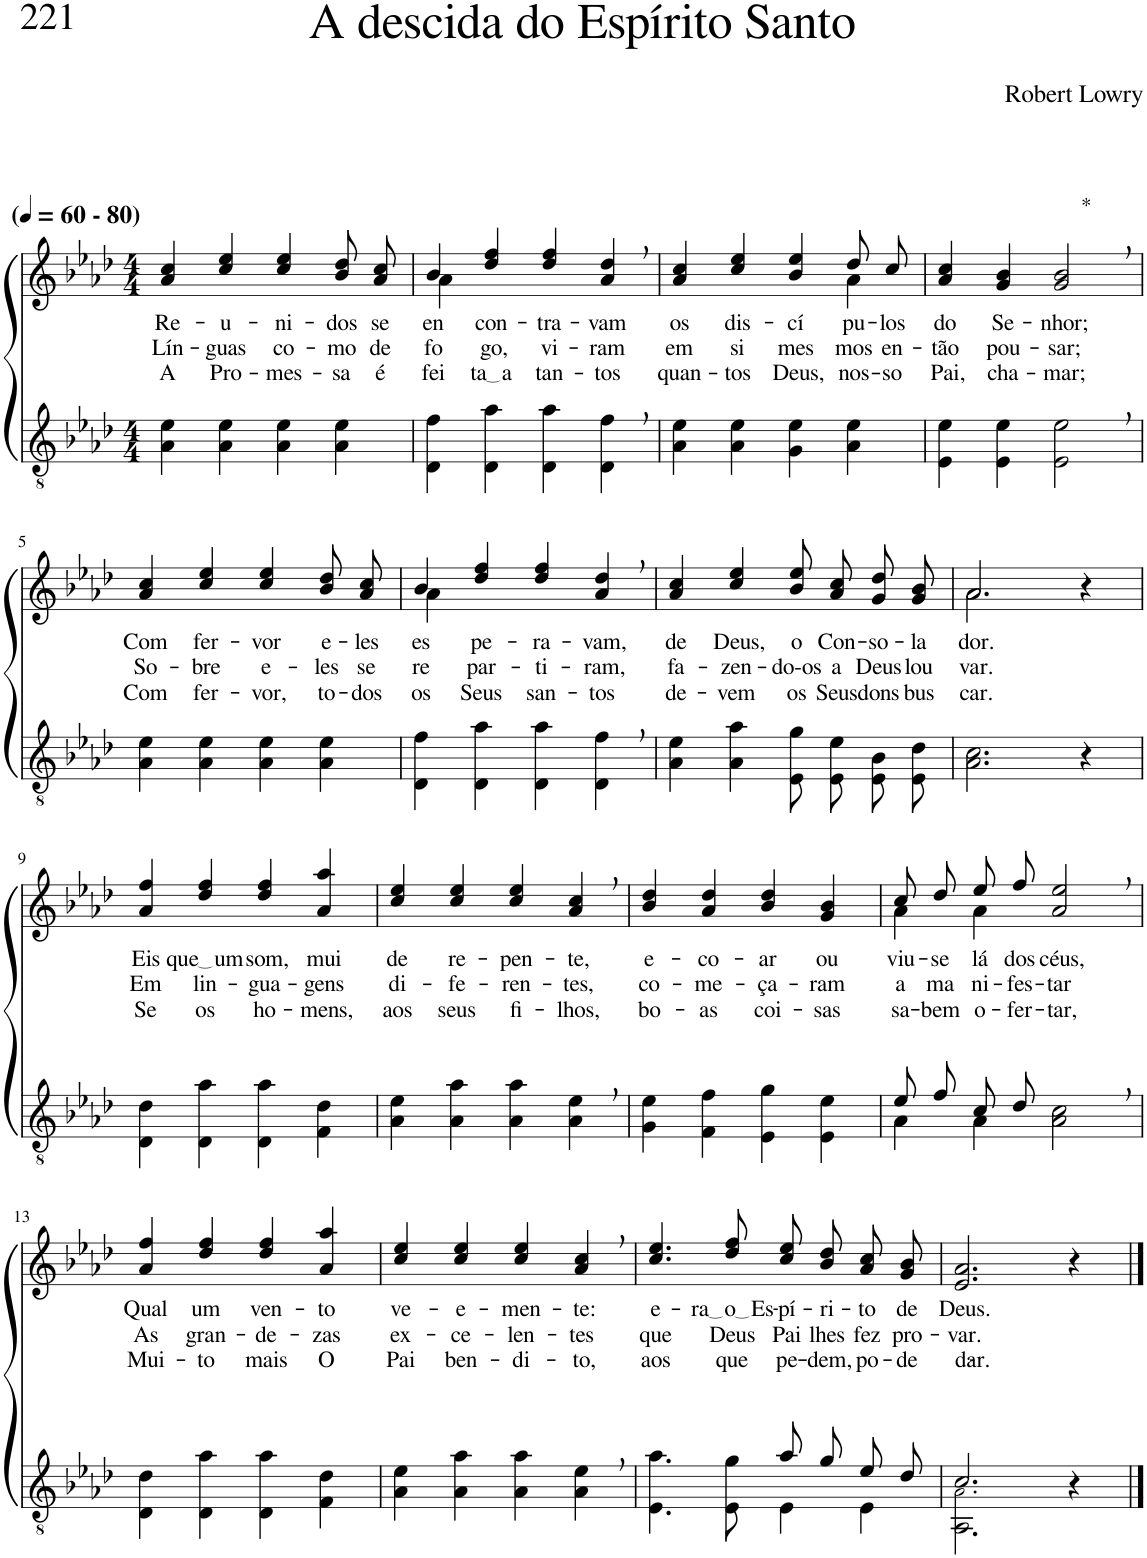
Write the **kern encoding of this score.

**kern	**kern	**text	**text	**text
*part2	*part1	*part1	*part1	*part1
*staff2	*staff1	*staff1	*staff1	*staff1
*I"Parte III e IV	*I"Parte I e II	*	*	*
*clefGv2	*clefG2	*	*	*
*Trd3c5	*Trd3c5	*	*	*
*k[b-e-a-d-]	*k[b-e-a-d-]	*	*	*
*M4/4	*M4/4	*	*	*
*MM60	*MM60	*	*	*
=1	=1	=1	=1	=1
!	!LO:TX:a:B:t=(	!	!	!
!	!LO:TX:a:B:t=- 80)	!	!	!
!	!	!LO:LY:b	!LO:LY:b	!LO:LY:b
4A-\ 4e-\	4a-/ 4cc/	Re-	Lín-	A
!	!	!LO:LY:b	!LO:LY:b	!LO:LY:b
4A-\ 4e-\	4cc/ 4ee-/	-u-	-guas	Pro-
!	!	!LO:LY:b	!LO:LY:b	!LO:LY:b
4A-\ 4e-\	4cc/ 4ee-/	-ni-	co-	-mes-
!	!	!LO:LY:b	!LO:LY:b	!LO:LY:b
4A-\ 4e-\	8b-\ 8dd-\L	-dos	-mo	-sa
!	!	!LO:LY:b	!LO:LY:b	!LO:LY:b
.	8a-\ 8cc\J	se	de	é
=2	=2	=2	=2	=2
*	*^	*	*	*
!	!	!	!LO:LY:b	!LO:LY:b	!LO:LY:b
4D-\ 4f\	4b-/	4a-\	en-	fo-	fei-
!	!	!	!LO:LY:b	!LO:LY:b	!LO:LY:b
4D-\ 4a-\	4dd-/ 4ff/	2.ryy	con-	-go,	ta a
!	!	!	!LO:LY:b	!LO:LY:b	!LO:LY:b
4D-\ 4a-\	4dd-/ 4ff/	.	-tra-	vi-	tan-
!	!	!	!LO:LY:b	!LO:LY:b	!LO:LY:b
4D-\, 4f\,	4a-/, 4dd-/,	.	-vam	-ram	-tos
=3	=3	=3	=3	=3	=3
!	!	!	!LO:LY:b	!LO:LY:b	!LO:LY:b
4A-\ 4e-\	4a-/ 4cc/	2.ryy	os	em	quan-
!	!	!	!LO:LY:b	!LO:LY:b	!LO:LY:b
4A-\ 4e-\	4cc/ 4ee-/	.	dis-	si	-tos
!	!	!	!LO:LY:b	!LO:LY:b	!LO:LY:b
4G\ 4e-\	4b-/ 4ee-/	.	-cí-	mes-	Deus,
!	!	!	!LO:LY:b	!LO:LY:b	!LO:LY:b
4A-\ 4e-\	8dd-/L	4a-\	-pu-	-mos	nos-
!	!	!	!LO:LY:b	!LO:LY:b	!LO:LY:b
.	8cc/J	.	-los	en-	-so
*	*v	*v	*	*	*
=4	=4	=4	=4	=4
!	!	!LO:LY:b	!LO:LY:b	!LO:LY:b
4E-\ 4e-\	4a-/ 4cc/	do	-tão	Pai,
!	!	!LO:LY:b	!LO:LY:b	!LO:LY:b
4E-\ 4e-\	4g/ 4b-/	Se-	pou-	cha-
!	!LO:TX:a:t=*	!	!	!
!	!	!LO:LY:b	!LO:LY:b	!LO:LY:b
2E-\, 2e-\,	2g/, 2b-/,	-nhor;	-sar;	-mar;
!!LO:LB:g=z
=5	=5	=5	=5	=5
!	!	!LO:LY:b	!LO:LY:b	!LO:LY:b
4A-\ 4e-\	4a-/ 4cc/	Com	So-	Com
!	!	!LO:LY:b	!LO:LY:b	!LO:LY:b
4A-\ 4e-\	4cc/ 4ee-/	fer-	-bre	fer-
!	!	!LO:LY:b	!LO:LY:b	!LO:LY:b
4A-\ 4e-\	4cc/ 4ee-/	-vor	e-	-vor,
!	!	!LO:LY:b	!LO:LY:b	!LO:LY:b
4A-\ 4e-\	8b-\ 8dd-\L	e-	-les	to-
!	!	!LO:LY:b	!LO:LY:b	!LO:LY:b
.	8a-\ 8cc\J	-les	se	-dos
=6	=6	=6	=6	=6
*	*^	*	*	*
!	!	!	!LO:LY:b	!LO:LY:b	!LO:LY:b
4D-\ 4f\	4b-/	4a-\	es-	re-	os
!	!	!	!LO:LY:b	!LO:LY:b	!LO:LY:b
4D-\ 4a-\	4dd-/ 4ff/	2.ryy	-pe-	-par-	Seus
!	!	!	!LO:LY:b	!LO:LY:b	!LO:LY:b
4D-\ 4a-\	4dd-/ 4ff/	.	-ra-	-ti-	san-
!	!	!	!LO:LY:b	!LO:LY:b	!LO:LY:b
4D-\, 4f\,	4a-/, 4dd-/,	.	-vam,	-ram,	-tos
*	*v	*v	*	*	*
=7	=7	=7	=7	=7
!	!	!LO:LY:b	!LO:LY:b	!LO:LY:b
4A-\ 4e-\	4a-/ 4cc/	de	fa-	de-
!	!	!LO:LY:b	!LO:LY:b	!LO:LY:b
4A-\ 4a-\	4cc/ 4ee-/	Deus,	-zen-	-vem
!	!	!LO:LY:b	!LO:LY:b	!LO:LY:b
8E-/ 8g/L	8b-\ 8ee-\L	o	-do-os	os
!	!	!LO:LY:b	!LO:LY:b	!LO:LY:b
8E-/ 8e-/J	8a-\ 8cc\J	Con-	a	Seus
!	!	!LO:LY:b	!LO:LY:b	!LO:LY:b
8E-/ 8B-/L	8g/ 8dd-/L	-so-	Deus	dons
!	!	!LO:LY:b	!LO:LY:b	!LO:LY:b
8E-/ 8d-/J	8g/ 8b-/J	-la-	lou-	bus-
=8	=8	=8	=8	=8
*	*^	*	*	*
!	!	!	!LO:LY:b	!LO:LY:b	!LO:LY:b
2.A-\ 2.c\	2.a-/	2.a-\	-dor.	-var.	-car.
4r	4r	4ryy	.	.	.
!!LO:LB:g=z
=9	=9	=9	=9	=9	=9
!	!	!	!LO:LY:b	!LO:LY:b	!LO:LY:b
*	*v	*v	*	*	*
4D-\ 4d-\	4a-/ 4ff/	Eis	Em	Se
!	!	!LO:LY:b	!LO:LY:b	!LO:LY:b
4D-\ 4a-\	4dd-/ 4ff/	que um	lin-	os
!	!	!LO:LY:b	!LO:LY:b	!LO:LY:b
4D-\ 4a-\	4dd-/ 4ff/	som,	-gua-	ho-
!	!	!LO:LY:b	!LO:LY:b	!LO:LY:b
4F\ 4d-\	4a-/ 4aa-/	mui	-gens	-mens,
=10	=10	=10	=10	=10
!	!	!LO:LY:b	!LO:LY:b	!LO:LY:b
4A-\ 4e-\	4cc/ 4ee-/	de	di-	aos
!	!	!LO:LY:b	!LO:LY:b	!LO:LY:b
4A-\ 4a-\	4cc/ 4ee-/	re-	-fe-	seus
!	!	!LO:LY:b	!LO:LY:b	!LO:LY:b
4A-\ 4a-\	4cc/ 4ee-/	-pen-	-ren-	fi-
!	!	!LO:LY:b	!LO:LY:b	!LO:LY:b
4A-\, 4e-\,	4a-/, 4cc/,	-te,	-tes,	-lhos,
=11	=11	=11	=11	=11
!	!	!LO:LY:b	!LO:LY:b	!LO:LY:b
4G\ 4e-\	4b-/ 4dd-/	e-	co-	bo-
!	!	!LO:LY:b	!LO:LY:b	!LO:LY:b
4F\ 4f\	4a-/ 4dd-/	-co-	-me-	-as
!	!	!LO:LY:b	!LO:LY:b	!LO:LY:b
4E-\ 4g\	4b-/ 4dd-/	-ar	-ça-	coi-
!	!	!LO:LY:b	!LO:LY:b	!LO:LY:b
4E-\ 4e-\	4g/ 4b-/	ou-	-ram	-sas
=12	=12	=12	=12	=12
*^	*^	*	*	*
!	!	!	!	!LO:LY:b	!LO:LY:b	!LO:LY:b
8e-/L	4A-\	8cc/L	4a-\	-viu-	a	sa-
!	!	!	!	!LO:LY:b	!LO:LY:b	!LO:LY:b
8f/J	.	8dd-/J	.	-se	ma-	-bem
!	!	!	!	!LO:LY:b	!LO:LY:b	!LO:LY:b
8c/L	4A-\	8ee-/L	4a-\	lá	-ni-	o-
!	!	!	!	!LO:LY:b	!LO:LY:b	!LO:LY:b
8d-/J	.	8ff/J	.	dos	-fes-	-fer-
!	!	!	!	!LO:LY:b	!LO:LY:b	!LO:LY:b
2ryy	2A-\ 2c\	2a-/, 2ee-/,	2ryy	céus,	-tar	-tar,
!!LO:LB:g=z
=13	=13	=13	=13	=13	=13	=13
!	!	!	!	!LO:LY:b	!LO:LY:b	!LO:LY:b
*v	*v	*	*	*	*	*
*	*v	*v	*	*	*
4D-\ 4d-\	4a-/ 4ff/	Qual	As	Mui-
!	!	!LO:LY:b	!LO:LY:b	!LO:LY:b
4D-\ 4a-\	4dd-/ 4ff/	um	gran-	-to
!	!	!LO:LY:b	!LO:LY:b	!LO:LY:b
4D-\ 4a-\	4dd-/ 4ff/	ven-	-de-	mais
!	!	!LO:LY:b	!LO:LY:b	!LO:LY:b
4F\ 4d-\	4a-/ 4aa-/	-to	-zas	O
=14	=14	=14	=14	=14
!	!	!LO:LY:b	!LO:LY:b	!LO:LY:b
4A-\ 4e-\	4cc/ 4ee-/	ve-	ex-	Pai
!	!	!LO:LY:b	!LO:LY:b	!LO:LY:b
4A-\ 4a-\	4cc/ 4ee-/	-e-	-ce-	ben-
!	!	!LO:LY:b	!LO:LY:b	!LO:LY:b
4A-\ 4a-\	4cc/ 4ee-/	-men-	-len-	-di-
!	!	!LO:LY:b	!LO:LY:b	!LO:LY:b
4A-\, 4e-\,	4a-/, 4cc/,	-te:	-tes	-to,
=15	=15	=15	=15	=15
*^	*	*	*	*
!	!	!	!LO:LY:b	!LO:LY:b	!LO:LY:b
2ryy	4.E-\ 4.a-\	4.cc/ 4.ee-/	e-	que	aos
!	!	!	!LO:LY:b	!LO:LY:b	!LO:LY:b
.	8E-\ 8g\	8dd-/ 8ff/	ra o Es	Deus	que
!	!	!	!LO:LY:b	!LO:LY:b	!LO:LY:b
8a-/L	4E-\	8cc\ 8ee-\L	-pí-	Pai	pe-
!	!	!	!LO:LY:b	!LO:LY:b	!LO:LY:b
8g/J	.	8b-\ 8dd-\J	-ri-	lhes	-dem,
!	!	!	!LO:LY:b	!LO:LY:b	!LO:LY:b
8e-/L	4E-\	8a-/ 8cc/L	-to	fez	po-
!	!	!	!LO:LY:b	!LO:LY:b	!LO:LY:b
8d-/J	.	8g/ 8b-/J	de	pro-	-de
=16	=16	=16	=16	=16	=16
!	!	!	!LO:LY:b	!LO:LY:b	!LO:LY:b
2.c/	2.AA-\ 2.A-!\	2.e-/ 2.a-/	Deus.	-var.	dar.-
4r	4ryy	4r	.	.	.
*v	*v	*	*	*	*
==	==	==	==	==
*-	*-	*-	*-	*-
